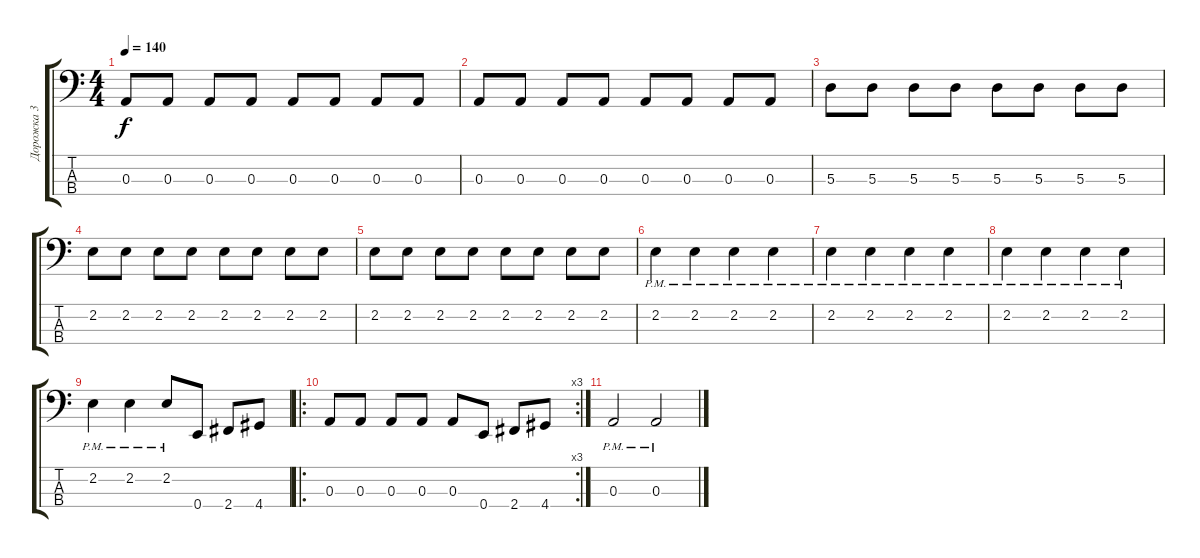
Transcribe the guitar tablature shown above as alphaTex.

\track ("Дорожка 3" "Дорожка 3") {instrument electricbassfinger}
\staff {score tabs}
\tuning (G2 D2 A1 E1) {hide}
\ts (4 4)
\tempo 140
\clef f4
\ks c
0.3.8{dy f} 0.3.8 0.3.8 0.3.8 0.3.8 0.3.8 0.3.8 0.3.8 |
0.3.8 0.3.8 0.3.8 0.3.8 0.3.8 0.3.8 0.3.8 0.3.8 |
5.3.8 5.3.8 5.3.8 5.3.8 5.3.8 5.3.8 5.3.8 5.3.8 |
2.2.8 2.2.8 2.2.8 2.2.8 2.2.8 2.2.8 2.2.8 2.2.8 |
2.2.8 2.2.8 2.2.8 2.2.8 2.2.8 2.2.8 2.2.8 2.2.8 |
2.2{pm}.4 2.2{pm}.4 2.2{pm}.4 2.2{pm}.4 |
2.2{pm}.4 2.2{pm}.4 2.2{pm}.4 2.2{pm}.4 |
2.2{pm}.4 2.2{pm}.4 2.2{pm}.4 2.2{pm}.4 |
2.2{pm}.4 2.2{pm}.4 2.2{pm}.8 0.4.8 2.4.8 4.4.8 |
\ro
\rc 3
0.3.8 0.3.8 0.3.8 0.3.8 0.3.8 0.4.8 2.4.8 4.4.8 |
0.3{pm}.2 0.3{pm}.2
